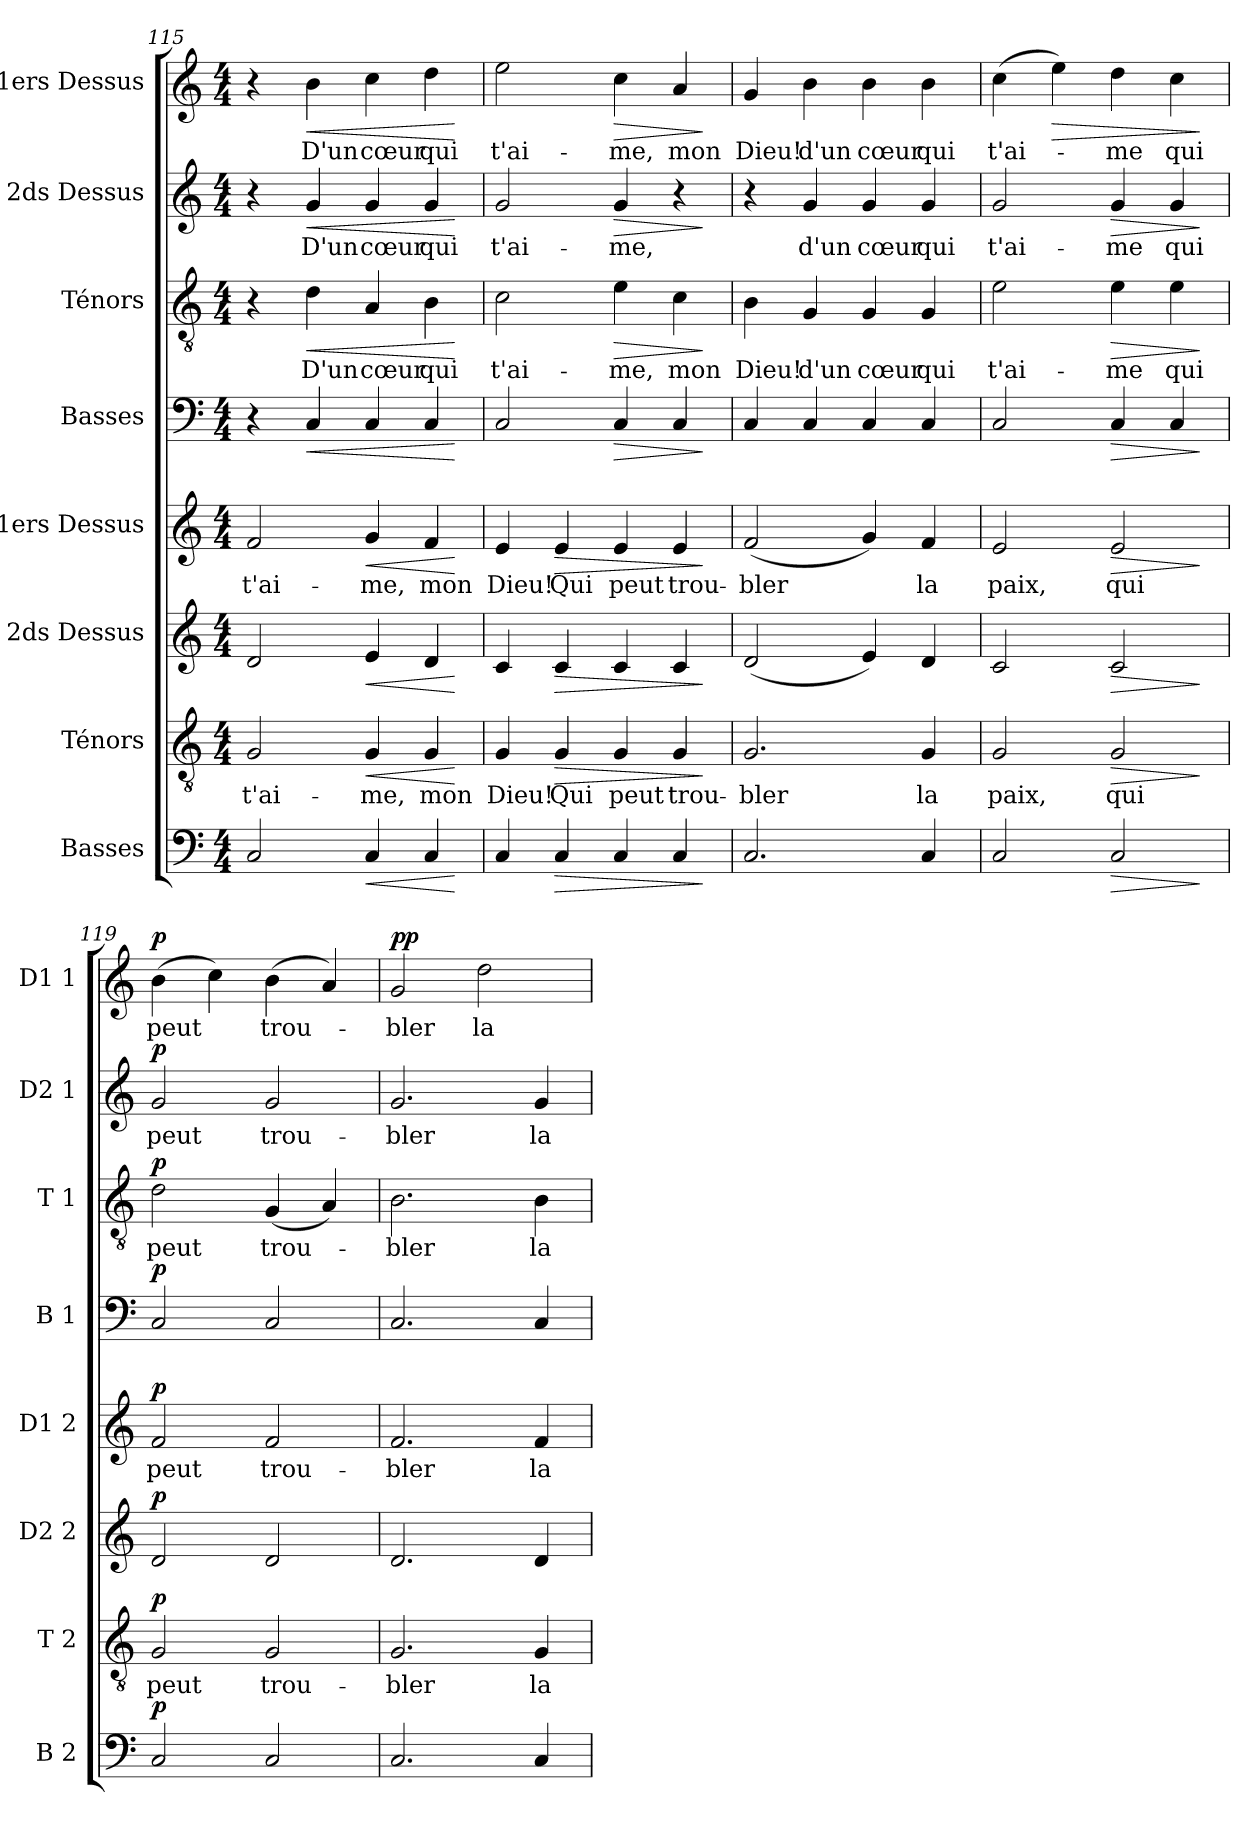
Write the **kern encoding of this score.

**kern	**dynam	**kern	**text	**dynam	**kern	**dynam	**kern	**text	**dynam	**kern	**dynam	**kern	**text	**dynam	**kern	**text	**dynam	**kern	**text	**dynam
*part8	*part8	*part7	*part7	*part7	*part6	*part6	*part5	*part5	*part5	*part4	*part4	*part3	*part3	*part3	*part2	*part2	*part2	*part1	*part1	*part1
*staff8	*staff8	*staff7	*staff7	*staff7	*staff6	*staff6	*staff5	*staff5	*staff5	*staff4	*staff4	*staff3	*staff3	*staff3	*staff2	*staff2	*staff2	*staff1	*staff1	*staff1
*I"Basses	*	*I"Ténors	*	*	*I"2ds Dessus	*	*I"1ers Dessus	*	*	*I"Basses	*	*I"Ténors	*	*	*I"2ds Dessus	*	*	*I"1ers Dessus	*	*
*I'B 2	*	*I'T 2	*	*	*I'D2 2	*	*I'D1 2	*	*	*I'B 1	*	*I'T 1	*	*	*I'D2 1	*	*	*I'D1 1	*	*
*clefF4	*	*clefGv2	*	*	*clefG2	*	*clefG2	*	*	*clefF4	*	*clefGv2	*	*	*clefG2	*	*	*clefG2	*	*
*k[]	*	*k[]	*	*	*k[]	*	*k[]	*	*	*k[]	*	*k[]	*	*	*k[]	*	*	*k[]	*	*
*M4/4	*	*M4/4	*	*	*M4/4	*	*M4/4	*	*	*M4/4	*	*M4/4	*	*	*M4/4	*	*	*M4/4	*	*
=115	=115	=115	=115	=115	=115	=115	=115	=115	=115	=115	=115	=115	=115	=115	=115	=115	=115	=115	=115	=115
2C/	.	2G/	t'ai-	.	2d/	.	2f/	t'ai-	.	4r	.	4r	.	.	4r	.	.	4r	.	.
!	!	!	!	!	!	!	!	!	!	!	!LO:HP:b	!	!	!LO:HP:b	!	!	!LO:HP:b	!	!	!LO:HP:b
.	.	.	.	.	.	.	.	.	.	4C/	<	4d\	D'un	<	4g/	D'un	<	4b\	D'un	<
!	!LO:HP:b	!	!	!LO:HP:b	!	!LO:HP:b	!	!	!LO:HP:b	!	!	!	!	!	!	!	!	!	!	!
4C/	<	4G/	-me,	<	4e/	<	4g/	-me,	<	4C/	.	4A/	cœur	.	4g/	cœur	.	4cc\	cœur	.
4C/	.	4G/	mon	.	4d/	.	4f/	mon	.	4C/	.	4B\	qui	.	4g/	qui	.	4dd\	qui	.
.	[	.	.	[	.	[	.	.	[	.	[	.	.	[	.	.	[	.	.	[
!!LO:PB:g=z
=116	=116	=116	=116	=116	=116	=116	=116	=116	=116	=116	=116	=116	=116	=116	=116	=116	=116	=116	=116	=116
4C/	.	4G/	Dieu!	.	4c/	.	4e/	Dieu!	.	2C/	.	2c\	t'ai-	.	2g/	t'ai-	.	2ee\	t'ai-	.
!	!LO:HP:b	!	!	!LO:HP:b	!	!LO:HP:b	!	!	!LO:HP:b	!	!	!	!	!	!	!	!	!	!	!
4C/	>	4G/	Qui	>	4c/	>	4e/	Qui	>	.	.	.	.	.	.	.	.	.	.	.
!	!	!	!	!	!	!	!	!	!	!	!LO:HP:b	!	!	!LO:HP:b	!	!	!LO:HP:b	!	!	!LO:HP:b
4C/	.	4G/	peut	.	4c/	.	4e/	peut	.	4C/	>	4e\	-me,	>	4g/	-me,	>	4cc\	-me,	>
4C/	.	4G/	trou-	.	4c/	.	4e/	trou-	.	4C/	.	4c\	mon	.	4r	.	.	4a/	mon	.
.	]	.	.	]	.	]	.	.	]	.	]	.	.	]	.	.	]	.	.	]
=117	=117	=117	=117	=117	=117	=117	=117	=117	=117	=117	=117	=117	=117	=117	=117	=117	=117	=117	=117	=117
2.C/	.	2.G/	-bler	.	(2d/	.	(2f/	-bler	.	4C/	.	4B\	Dieu!	.	4r	.	.	4g/	Dieu!	.
.	.	.	.	.	.	.	.	.	.	4C/	.	4G/	d'un	.	4g/	d'un	.	4b\	d'un	.
.	.	.	.	.	4e/)	.	4g/)	.	.	4C/	.	4G/	cœur	.	4g/	cœur	.	4b\	cœur	.
4C/	.	4G/	la	.	4d/	.	4f/	la	.	4C/	.	4G/	qui	.	4g/	qui	.	4b\	qui	.
=118	=118	=118	=118	=118	=118	=118	=118	=118	=118	=118	=118	=118	=118	=118	=118	=118	=118	=118	=118	=118
2C/	.	2G/	paix,	.	2c/	.	2e/	paix,	.	2C/	.	2e\	t'ai-	.	2g/	t'ai-	.	(4cc\	t'ai-	.
!	!	!	!	!	!	!	!	!	!	!	!	!	!	!	!	!	!	!	!	!LO:HP:b
.	.	.	.	.	.	.	.	.	.	.	.	.	.	.	.	.	.	4ee\)	.	>
!	!LO:HP:b	!	!	!LO:HP:b	!	!LO:HP:b	!	!	!LO:HP:b	!	!LO:HP:b	!	!	!LO:HP:b	!	!	!LO:HP:b	!	!	!
2C/	>	2G/	qui	>	2c/	>	2e/	qui	>	4C/	>	4e\	-me	>	4g/	-me	>	4dd\	-me	.
.	.	.	.	.	.	.	.	.	.	4C/	.	4e\	qui	.	4g/	qui	.	4cc\	qui	.
.	]	.	.	]	.	]	.	.	]	.	]	.	.	]	.	.	]	.	.	]
=119	=119	=119	=119	=119	=119	=119	=119	=119	=119	=119	=119	=119	=119	=119	=119	=119	=119	=119	=119	=119
!	!LO:DY:a	!	!	!LO:DY:a	!	!LO:DY:a	!	!	!LO:DY:a	!	!LO:DY:a	!	!	!LO:DY:a	!	!	!LO:DY:a	!	!	!LO:DY:a
2C/	p	2G/	peut	p	2d/	p	2f/	peut	p	2C/	p	2d\	peut	p	2g/	peut	p	(4b\	-peut	p
.	.	.	.	.	.	.	.	.	.	.	.	.	.	.	.	.	.	4cc\)	.	.
2C/	.	2G/	trou-	.	2d/	.	2f/	trou-	.	2C/	.	(4G/	trou-	.	2g/	trou-	.	(4b\	trou-	.
.	.	.	.	.	.	.	.	.	.	.	.	4A/)	.	.	.	.	.	4a/)	.	.
=120	=120	=120	=120	=120	=120	=120	=120	=120	=120	=120	=120	=120	=120	=120	=120	=120	=120	=120	=120	=120
!	!	!	!	!	!	!	!	!	!	!	!	!	!	!	!	!	!	!	!	!LO:DY:a
2.C/	.	2.G/	-bler	.	2.d/	.	2.f/	-bler	.	2.C/	.	2.B\	-bler	.	2.g/	-bler	.	2g/	-bler	pp
.	.	.	.	.	.	.	.	.	.	.	.	.	.	.	.	.	.	2dd\	la	.
4C/	.	4G/	la	.	4d/	.	4f/	la	.	4C/	.	4B\	la	.	4g/	la	.	.	.	.
=	=	=	=	=	=	=	=	=	=	=	=	=	=	=	=	=	=	=	=	=
*-	*-	*-	*-	*-	*-	*-	*-	*-	*-	*-	*-	*-	*-	*-	*-	*-	*-	*-	*-	*-
